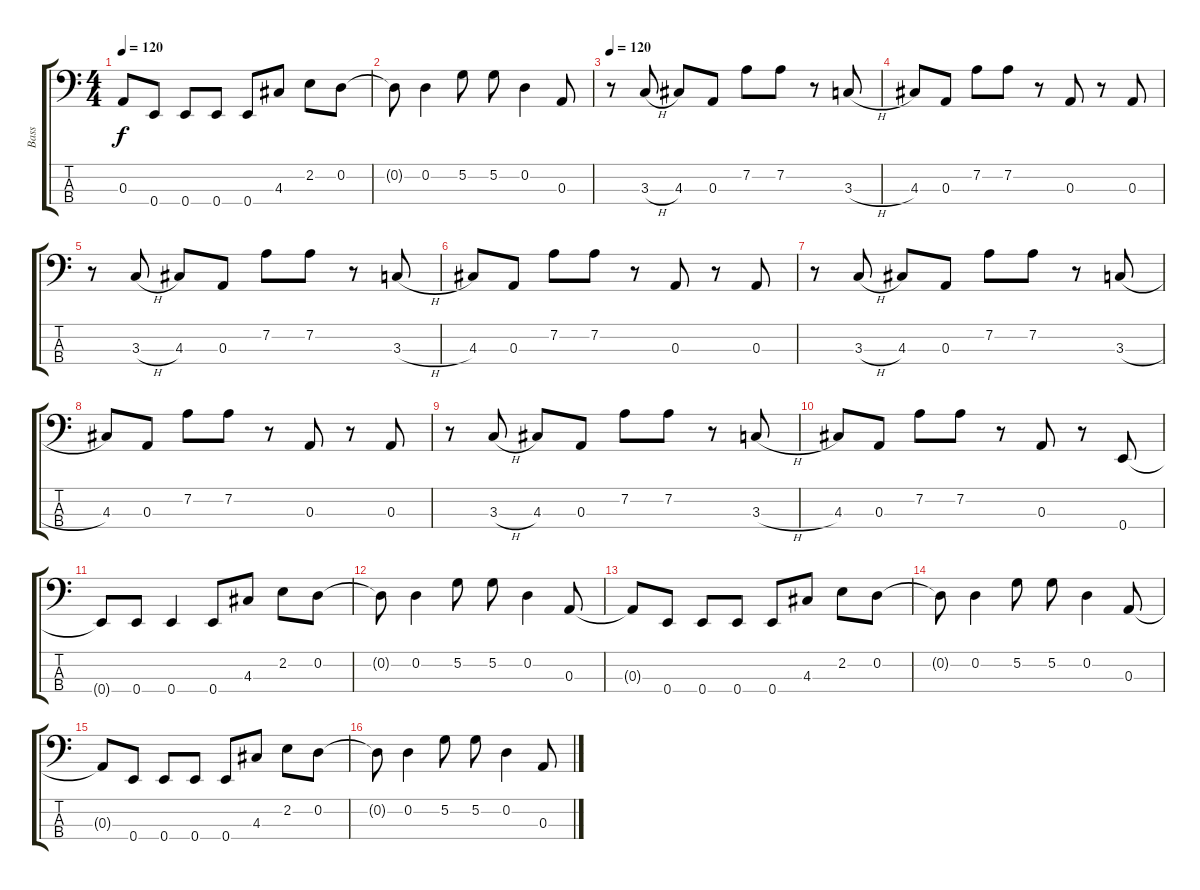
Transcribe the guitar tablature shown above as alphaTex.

\track ("Bass" "Bass") {instrument electricbassfinger}
\staff {score tabs}
\tuning (G2 D2 A1 E1) {hide}
\ts (4 4)
\tempo 120
\clef f4
\ks c
0.3{t}.8{dy f} 0.4.8 0.4.8 0.4.8 0.4.8 4.3.8 2.2.8 0.2.8 |
0.2{t}.8 0.2.4 5.2.8 5.2.8 0.2.4 0.3.8 |
\tempo 120
r.8 3.3{h}.8 4.3.8 0.3.8 7.2.8 7.2.8 r.8 3.3{h}.8 |
4.3.8 0.3.8 7.2.8 7.2.8 r.8 0.3.8 r.8 0.3.8 |
r.8 3.3{h}.8 4.3.8 0.3.8 7.2.8 7.2.8 r.8 3.3{h}.8 |
4.3.8 0.3.8 7.2.8 7.2.8 r.8 0.3.8 r.8 0.3.8 |
r.8 3.3{h}.8 4.3.8 0.3.8 7.2.8 7.2.8 r.8 3.3{h}.8 |
4.3.8 0.3.8 7.2.8 7.2.8 r.8 0.3.8 r.8 0.3.8 |
r.8 3.3{h}.8 4.3.8 0.3.8 7.2.8 7.2.8 r.8 3.3{h}.8 |
4.3.8 0.3.8 7.2.8 7.2.8 r.8 0.3.8 r.8 0.4.8 |
0.4{t}.8 0.4.8 0.4.4 0.4.8 4.3.8 2.2.8 0.2.8 |
0.2{t}.8 0.2.4 5.2.8 5.2.8 0.2.4 0.3.8 |
0.3{t}.8 0.4.8 0.4.8 0.4.8 0.4.8 4.3.8 2.2.8 0.2.8 |
0.2{t}.8 0.2.4 5.2.8 5.2.8 0.2.4 0.3.8 |
0.3{t}.8 0.4.8 0.4.8 0.4.8 0.4.8 4.3.8 2.2.8 0.2.8 |
0.2{t}.8 0.2.4 5.2.8 5.2.8 0.2.4 0.3.8
